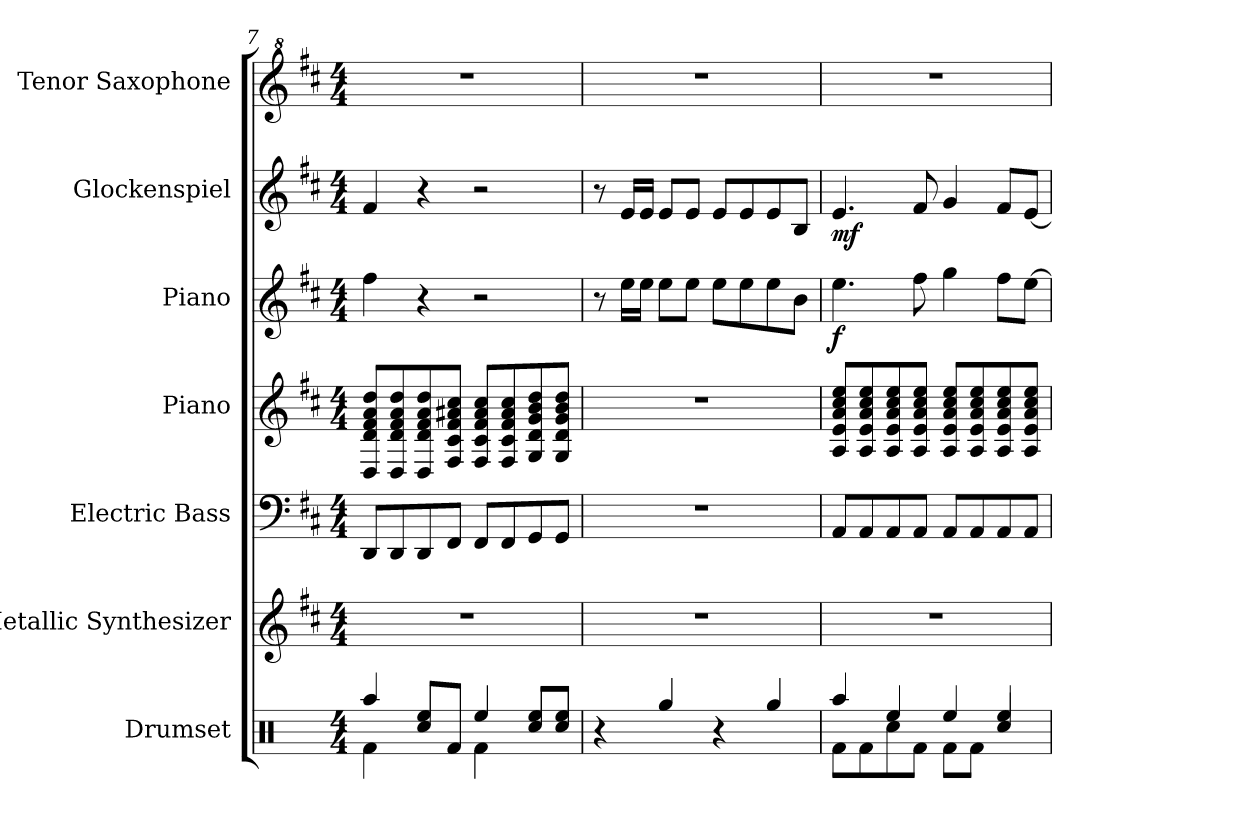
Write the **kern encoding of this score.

**kern	**kern	**kern	**kern	**kern	**dynam	**kern	**dynam	**kern
*part7	*part6	*part5	*part4	*part3	*part3	*part2	*part2	*part1
*staff7	*staff6	*staff5	*staff4	*staff3	*staff3	*staff2	*staff2	*staff1
*I"Drumset	*I"Metallic Synthesizer	*I"Electric Bass	*I"Piano	*I"Piano	*	*I"Glockenspiel	*	*I"Tenor Saxophone
*I'D. Set	*I'Synth.	*I'El. B.	*I'Pno.	*I'Pno.	*	*I'Glock.	*	*I'T. Sax.
*clefX	*clefG2	*clefF4	*clefG2	*clefG2	*	*clefG2	*	*clefG^2
*	*	*ITrd7c12	*	*	*	*ITrd-14c-24	*	*ITrd8c14
*k[]	*k[f#c#]	*k[f#c#]	*k[f#c#]	*k[f#c#]	*	*k[f#c#]	*	*k[f#c#]
*M4/4	*M4/4	*M4/4	*M4/4	*M4/4	*	*M4/4	*	*M4/4
=7	=7	=7	=7	=7	=7	=7	=7	=7
*^	*	*	*	*	*	*	*	*
4Raa/	4Rf\	1r	8DDD/L	8D/ 8d/ 8f#/ 8a/ 8dd/L	4ff#\	.	4fff#/	.	1r
.	.	.	8DDD/	8D/ 8d/ 8f#/ 8a/ 8dd/	.	.	.	.	.
4Ree/	8Rcc/L	.	8DDD/	8D/ 8d/ 8f#/ 8a/ 8dd/	4r	.	4r	.	.
.	8Rf/J	.	8FFF#/J	8F#/ 8c#/ 8f#/ 8a#X/ 8cc#/J	.	.	.	.	.
4Ree/	4Rf\	.	8FFF#/L	8F#/ 8c#/ 8f#/ 8a#/ 8cc#/L	2r	.	2r	.	.
.	.	.	8FFF#/	8F#/ 8c#/ 8f#/ 8a#/ 8cc#/	.	.	.	.	.
8Ree/L	8Rcc/L	.	8GGG/	8G/ 8d/ 8g/ 8b/ 8dd/	.	.	.	.	.
8Ree/J	8Rcc/J	.	8GGG/J	8G/ 8d/ 8g/ 8b/ 8dd/J	.	.	.	.	.
*v	*v	*	*	*	*	*	*	*	*
!!LO:PB:g=z
=8	=8	=8	=8	=8	=8	=8	=8	=8
4r	1r	1r	1r	8r	.	8r	.	1r
.	.	.	.	16ee\LL	.	16eee/LL	.	.
.	.	.	.	16ee\JJ	.	16eee/JJ	.	.
4Rgg/	.	.	.	8ee\L	.	8eee/L	.	.
.	.	.	.	8ee\J	.	8eee/J	.	.
4r	.	.	.	8ee\L	.	8eee/L	.	.
.	.	.	.	8ee\	.	8eee/	.	.
4Rgg/	.	.	.	8ee\	.	8eee/	.	.
.	.	.	.	8b\J	.	8bb/J	.	.
=9	=9	=9	=9	=9	=9	=9	=9	=9
*^	*	*	*	*	*	*	*	*
!	!	!	!	!	!	!LO:DY:b	!	!LO:DY:b	!
4Raa/	8Rf\L	1r	8AAA/L	8A/ 8e/ 8a/ 8cc#/ 8ee/L	4.ee\	f	4.eee/	mf	1r
.	8Rf\	.	8AAA/	8A/ 8e/ 8a/ 8cc#/ 8ee/	.	.	.	.	.
4Ree/	8Rcc\	.	8AAA/	8A/ 8e/ 8a/ 8cc#/ 8ee/	.	.	.	.	.
.	8Rf\J	.	8AAA/J	8A/ 8e/ 8a/ 8cc#/ 8ee/J	8ff#\	.	8fff#/	.	.
4Ree/	8Rf\L	.	8AAA/L	8A/ 8e/ 8a/ 8cc#/ 8ee/L	4gg\	.	4ggg/	.	.
.	8Rf\J	.	8AAA/	8A/ 8e/ 8a/ 8cc#/ 8ee/	.	.	.	.	.
4Ree/	4Rcc/	.	8AAA/	8A/ 8e/ 8a/ 8cc#/ 8ee/	8ff#\L	.	8fff#/L	.	.
.	.	.	8AAA/J	8A/ 8e/ 8a/ 8cc#/ 8ee/J	[8ee\J	.	[8eee/J	.	.
*v	*v	*	*	*	*	*	*	*	*
=	=	=	=	=	=	=	=	=
*-	*-	*-	*-	*-	*-	*-	*-	*-
